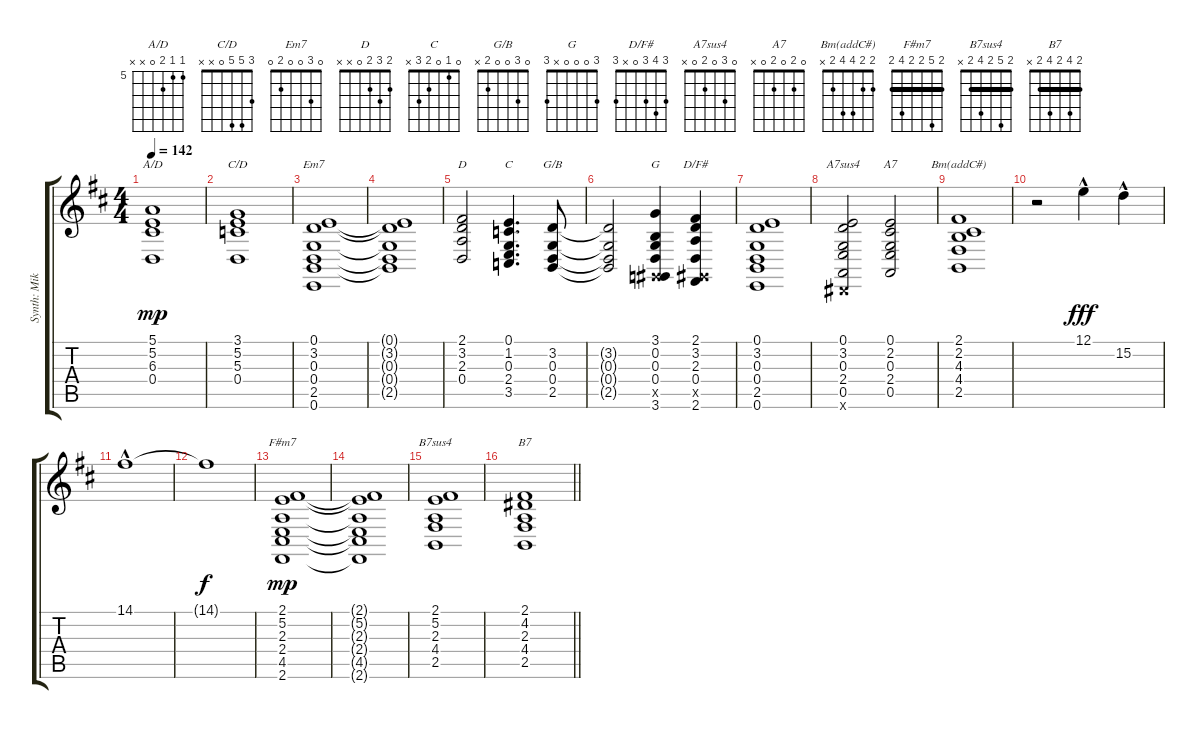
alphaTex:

\track ("Synth: Mike" "Synth: Mik") {instrument synthstrings1}
\staff {score tabs}
\tuning (E4 B3 G3 D3 A2 E2) {hide}
\chord ("A/D" 5 5 6 0 x x) {firstfret 5}
\chord ("C/D" 3 5 5 0 x x)
\chord ("Em7" 0 3 0 0 2 0)
\chord ("D" 2 3 2 0 x x)
\chord ("C" 0 1 0 2 3 x)
\chord ("G/B" 0 3 0 0 2 x)
\chord ("G" 3 0 0 0 x 3)
\chord ("D/F#" 3 4 3 0 x 3)
\chord ("A7sus4" 0 3 0 2 0 x)
\chord ("A7" 0 2 0 2 0 x)
\chord ("Bm(addC#)" 2 2 4 4 2 x)
\chord ("F#m7" 2 5 2 2 4 2) {barre 2}
\chord ("B7sus4" 2 5 2 4 2 x) {barre 2}
\chord ("B7" 2 4 2 4 2 x) {barre 2}
\ts (4 4)
\tempo 142
\clef g2
\ks d
(5.1 5.2 6.3 0.4).1{ch "A/D" dy mp} |
(3.1 5.2 5.3 0.4).1{ch "C/D"} |
(0.1 3.2 0.3 0.4 2.5 0.6).1{ch "Em7"} |
(0.1{t} 3.2{t} 0.3{t} 0.4{t} 2.5{t}).1 |
(2.1 3.2 2.3 0.4).2{ch "D"} (0.1 1.2 0.3 2.4 3.5).4{d ch "C"} (3.2 0.3 0.4 2.5).8{ch "G/B"} |
(3.2{t} 0.3{t} 0.4{t} 2.5{t}).2 (3.1 0.2 0.3 0.4 -1.5{x} 3.6).4{ch "G"} (2.1 3.2 2.3 0.4 -1.5{x} 2.6).4{ch "D/F#"} |
(0.1 3.2 0.3 0.4 2.5 0.6).1 |
(0.1 3.2 0.3 2.4 0.5 -1.6{x}).2{ch "A7sus4"} (0.1 2.2 0.3 2.4 0.5).2{ch "A7"} |
(2.1 2.2 4.3 4.4 2.5).1{ch "Bm(addC#)"} |
r.2{instrument choiraahs} 12.1{hac}.4{dy fff} 15.2{hac}.4 |
14.1{hac}.1 |
14.1{t}.1{dy f} |
(2.1 5.2 2.3 2.4 4.5 2.6).1{ch "F#m7" dy mp} |
(2.1{t} 5.2{t} 2.3{t} 2.4{t} 4.5{t} 2.6{t}).1 |
(2.1 5.2 2.3 4.4 2.5).1{ch "B7sus4"} |
\barLineRight lightlight
(2.1 4.2 2.3 4.4 2.5).1{ch "B7"}
